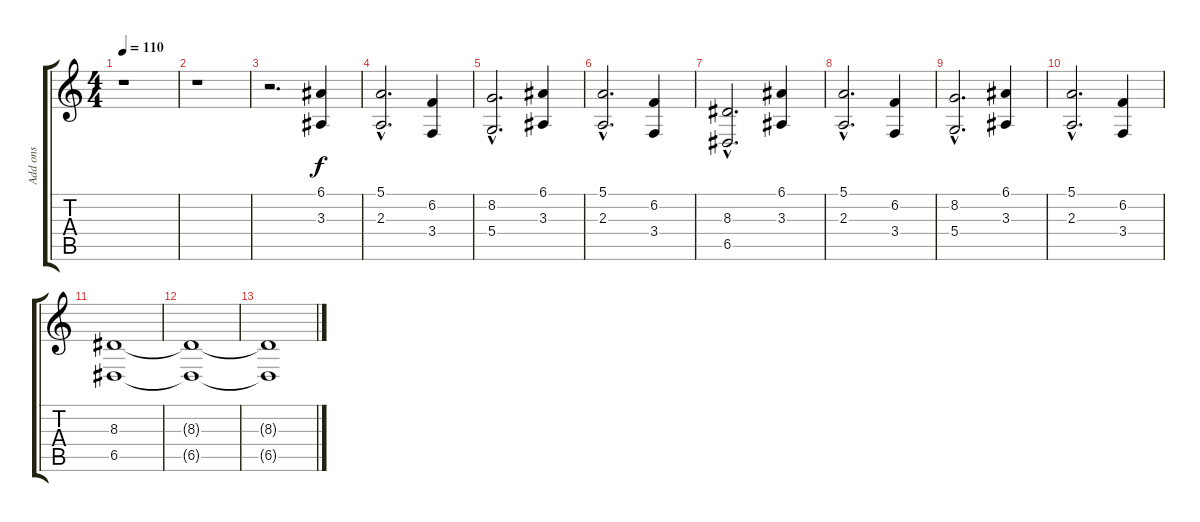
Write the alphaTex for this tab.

\track ("Add ons" "Add ons") {instrument pad1newage}
\staff {score tabs}
\tuning (E4 B3 G3 D3 A2 E2) {hide}
\ts (4 4)
\tempo 110
\clef g2
\ks c
r.1{dy f} |
r.1 |
r.2{d balance 11 instrument distortionguitar} (6.1 3.3).4 |
(5.1{hac} 2.3{hac}).2{d} (6.2 3.4).4 |
(8.2{hac} 5.4{hac}).2{d} (6.1 3.3).4 |
(5.1{hac} 2.3{hac}).2{d} (6.2 3.4).4 |
(8.3{hac} 6.5{hac}).2{d} (6.1 3.3).4 |
(5.1{hac} 2.3{hac}).2{d} (6.2 3.4).4 |
(8.2{hac} 5.4{hac}).2{d} (6.1 3.3).4 |
(5.1{hac} 2.3{hac}).2{d} (6.2 3.4).4 |
(8.3 6.5).1 |
(8.3{t} 6.5{t}).1 |
(8.3{t} 6.5{t}).1
